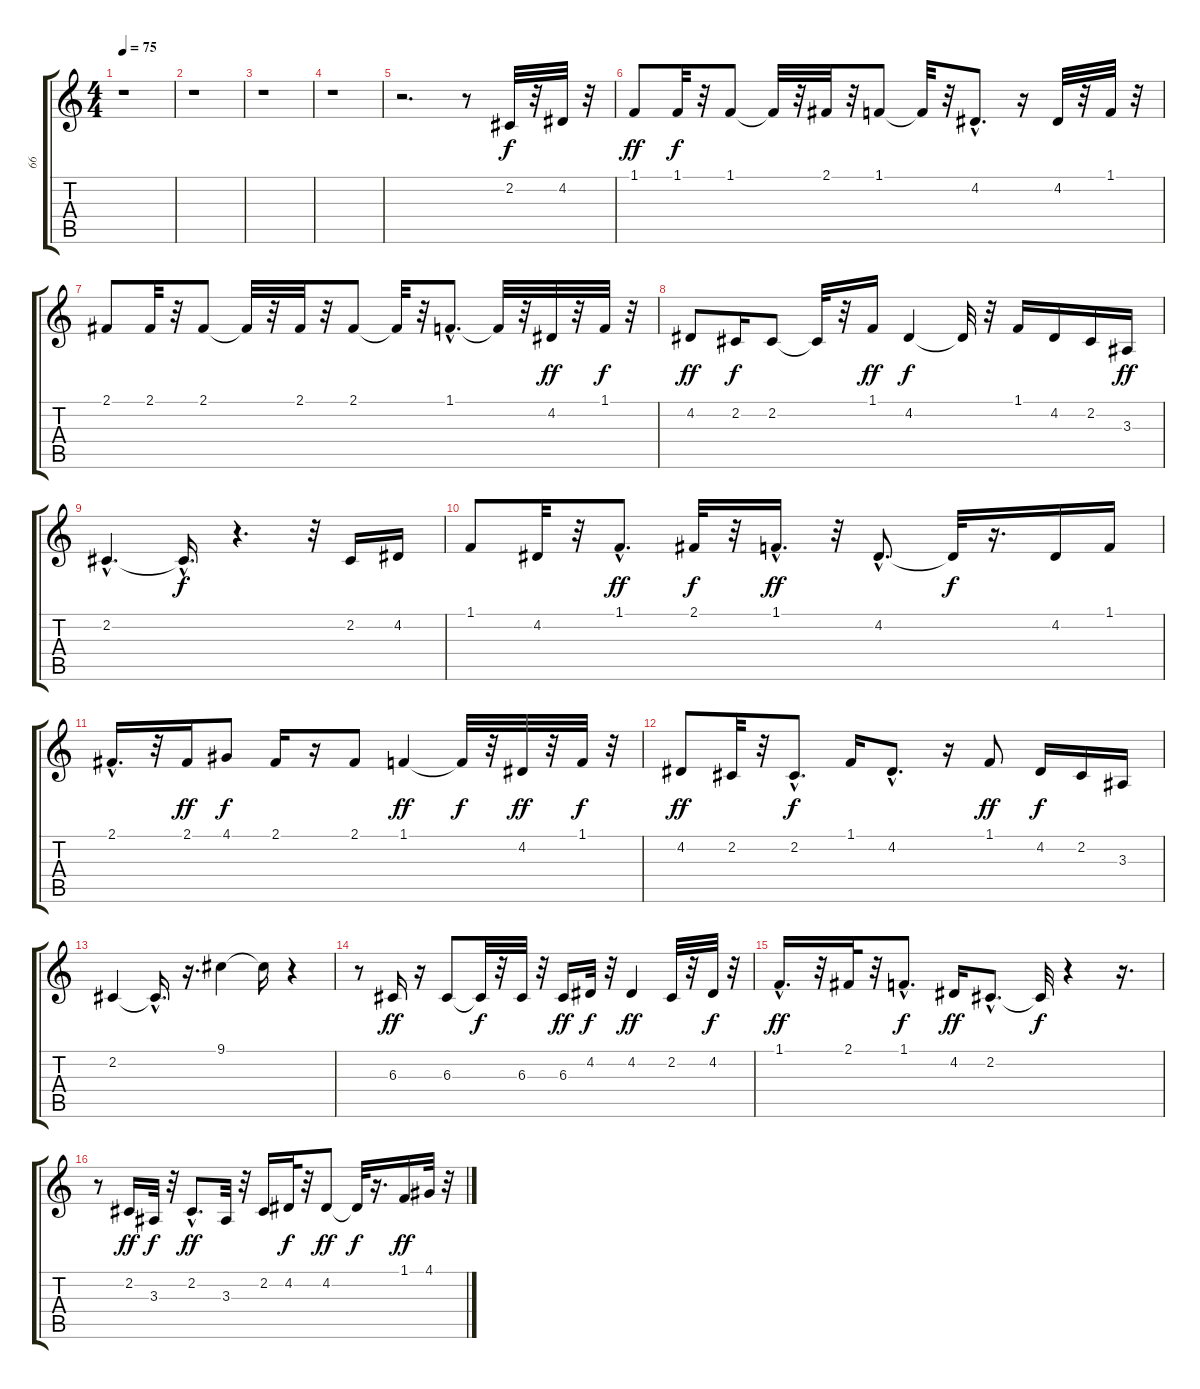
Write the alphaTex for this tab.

\track ("66" "66") {instrument accordion}
\staff {score tabs}
\tuning (E4 B3 G3 D3 A2 E2) {hide}
\ts (4 4)
\tempo 75
\clef g2
\ks c
r.1{dy f instrument accordion} |
r.1 |
r.1 |
r.1 |
r.2{d} r.8 2.2.32 r.32 4.2.32 r.32 |
1.1.8{dy ff} 1.1.32{dy f} r.32 1.1.8 1.1{t}.32 r.32 2.1.32 r.32 1.1.8 1.1{t}.32 r.32 4.2{hac}.8{d} r.16 4.2.32 r.32 1.1.32 r.32 |
2.1.8 2.1.32 r.32 2.1.8 2.1{t}.32 r.32 2.1.32 r.32 2.1.8 2.1{t}.32 r.32 1.1{hac}.8{d} 1.1{t}.32 r.32 4.2.32{dy ff} r.32 1.1.32{dy f} r.32 |
4.2.8{dy ff} 2.2.16{dy f} 2.2.8 2.2{t}.32 r.32 1.1.16{dy ff} 4.2.4{dy f} 4.2{t}.32 r.32 1.1.16 4.2.16 2.2.16 3.3.16{dy ff} |
2.2{hac}.4{d} 2.2{hac t}.16{d dy f} r.4{d} r.32 2.2.16 4.2.16 |
1.1.8 4.2.32 r.32 1.1{hac}.8{d dy ff} 2.1.32{dy f} r.32 1.1{hac}.16{d dy ff} r.32 4.2{hac}.8{d} 4.2{t}.32{dy f} r.16{d} 4.2.16 1.1.16 |
2.1{hac}.16{d} r.32 2.1.16{dy ff} 4.1.8{dy f} 2.1.16 r.16 2.1.8 1.1.4{dy ff} 1.1{t}.32{dy f} r.32 4.2.32{dy ff} r.32 1.1.32{dy f} r.32 |
4.2.8{dy ff} 2.2.32 r.32 2.2{hac}.8{d dy f} 1.1.16 4.2{hac}.8{d} r.16 1.1.8{dy ff} 4.2.16{dy f} 2.2.16 3.3.16 |
2.2.4 2.2{hac t}.16{d} r.16{d} 9.1.4 9.1{t}.16 r.4 |
r.8 6.3.16{dy ff} r.16 6.3.8 6.3{t}.32{dy f} r.32 6.3.32 r.32 6.3.16{dy ff} 4.2.32{dy f} r.32 4.2.4{dy ff} 2.2.32 r.32 4.2.32{dy f} r.32 |
1.1{hac}.16{d dy ff} r.32 2.1.32 r.32 1.1{hac}.8{d dy f} 4.2.16{dy ff} 2.2{hac}.8{d} 2.2{t}.32{dy f} r.4 r.16{d} |
r.8 2.2.16{dy ff} 3.3.32{dy f} r.32 2.2{hac}.8{d dy ff} 3.3.32 r.32 2.2.16 4.2.32{dy f} r.32 4.2.8{dy ff} 4.2{t}.32{dy f} r.16{d} 1.1.16{dy ff} 4.1.32 r.32
